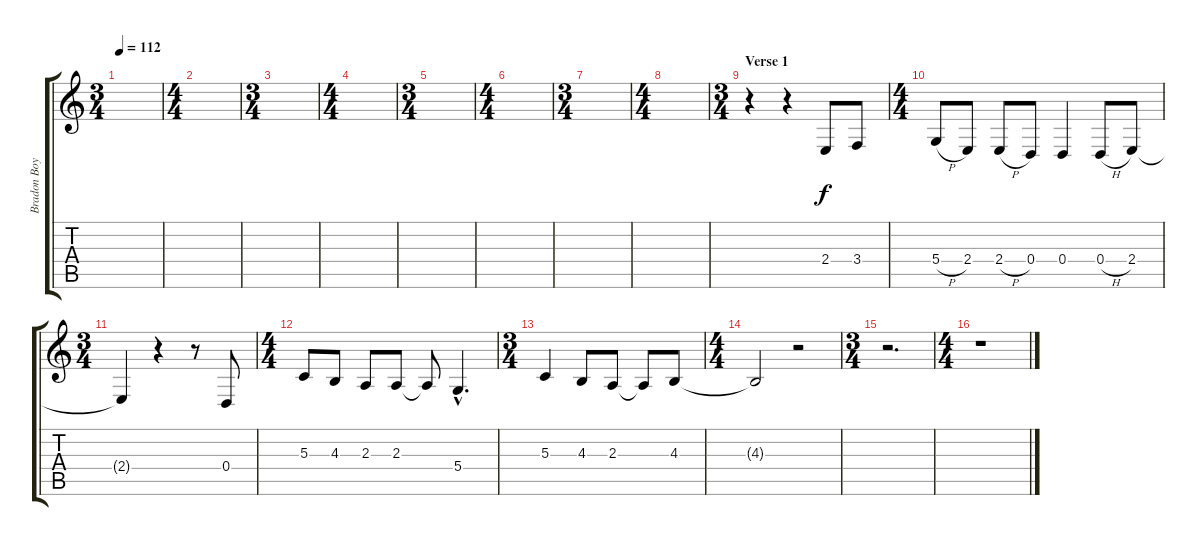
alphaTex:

\track ("Bradon Boyd (voice)" "Bradon Boy") {instrument lead3calliope}
\staff {score tabs}
\tuning (E4 B3 G3 D3 A2 E2) {hide}
\ts (3 4)
\tempo 112
\clef g2
\ks c
|
\ts (4 4)
|
\ts (3 4)
|
\ts (4 4)
|
\ts (3 4)
|
\ts (4 4)
|
\ts (3 4)
|
\ts (4 4)
|
\ts (3 4)
\section ("" "Verse 1")
r.4 r.4 2.4.8 3.4.8 |
\ts (4 4)
5.4{h}.8 2.4.8 2.4{h}.8 0.4.8 0.4.4 0.4{h}.8 2.4.8 |
\ts (3 4)
2.4{t}.4 r.4 r.8 0.4.8 |
\ts (4 4)
5.3.8 4.3.8 2.3.8 2.3.8 2.3{t}.8 5.4{hac}.4{d} |
\ts (3 4)
5.3.4 4.3.8 2.3.8 2.3{t}.8 4.3.8 |
\ts (4 4)
4.3{t}.2 r.2 |
\ts (3 4)
r.2{d} |
\ts (4 4)
r.1
